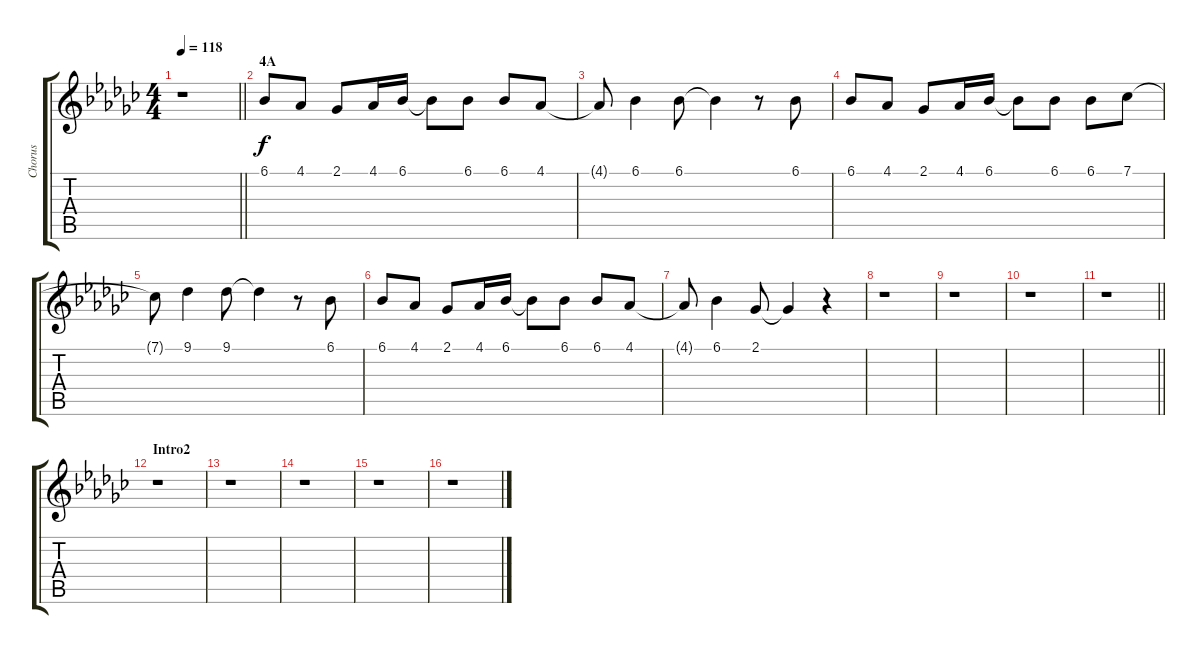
\track ("Chorus" "Chorus") {instrument voiceoohs}
\staff {score tabs}
\tuning (E4 B3 G3 D3 A2 E2) {hide}
\ts (4 4)
\tempo 118
\clef g2
\barLineRight lightlight
\ks gb
r.1{dy f} |
\section ("" "4A")
6.1.8 4.1.8 2.1.8 4.1.16 6.1.16 6.1{t}.8 6.1.8 6.1.8 4.1.8 |
4.1{t}.8 6.1.4 6.1.8 6.1{t}.4 r.8 6.1.8 |
6.1.8 4.1.8 2.1.8 4.1.16 6.1.16 6.1{t}.8 6.1.8 6.1.8 7.1.8 |
7.1{t}.8 9.1.4 9.1.8 9.1{t}.4 r.8 6.1.8 |
6.1.8 4.1.8 2.1.8 4.1.16 6.1.16 6.1{t}.8 6.1.8 6.1.8 4.1.8 |
4.1{t}.8 6.1.4 2.1.8 2.1{t}.4 r.4 |
r.1 |
r.1 |
r.1 |
\barLineRight lightlight
r.1 |
\section ("" "Intro2")
r.1 |
r.1 |
r.1 |
r.1 |
r.1
